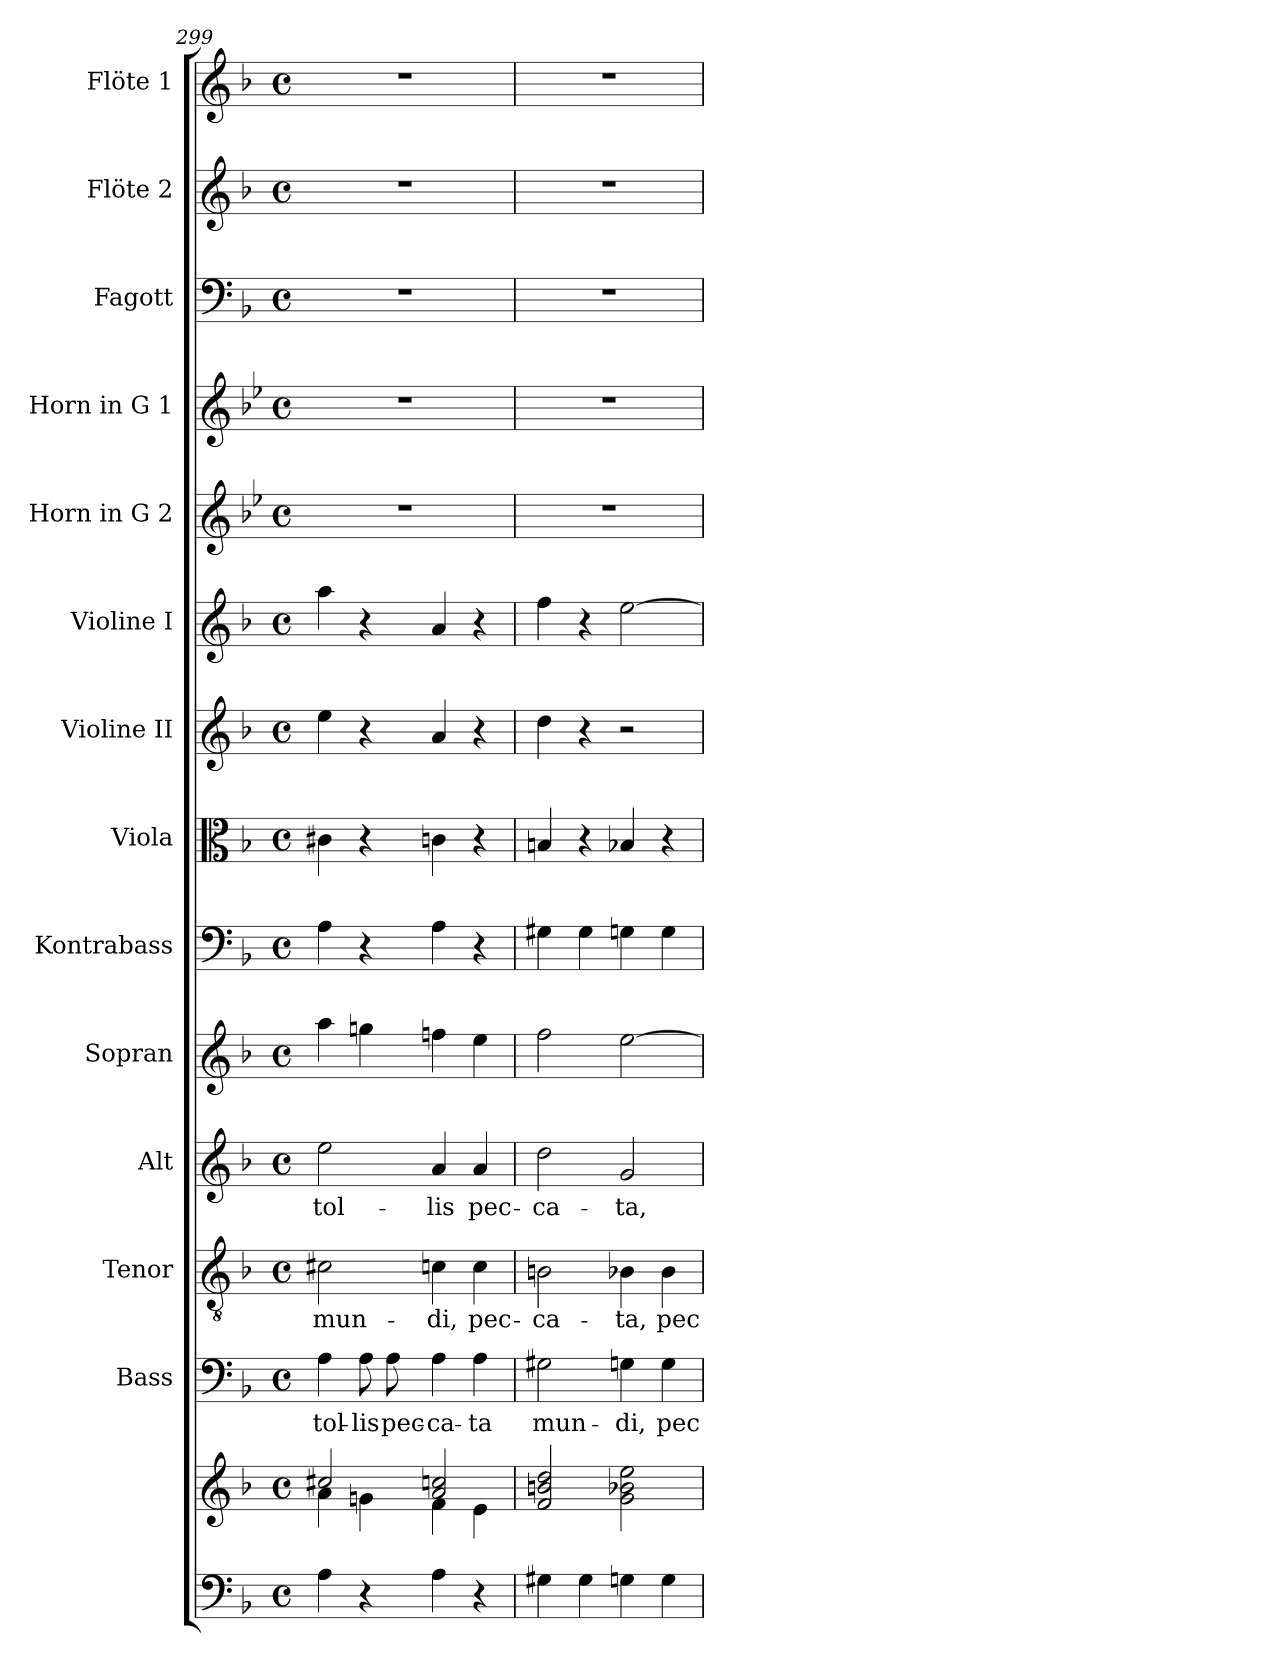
**kern	**kern	**kern	**text	**kern	**text	**kern	**text	**kern	**kern	**kern	**kern	**kern	**kern	**kern	**kern	**kern	**kern
*part14	*part14	*part13	*part13	*part12	*part12	*part11	*part11	*part10	*part9	*part8	*part7	*part6	*part5	*part4	*part3	*part2	*part1
*staff15	*staff14	*staff13	*staff13	*staff12	*staff12	*staff11	*staff11	*staff10	*staff9	*staff8	*staff7	*staff6	*staff5	*staff4	*staff3	*staff2	*staff1
*	*	*I"Bass	*	*I"Tenor	*	*I"Alt	*	*I"Sopran	*I"Kontrabass	*I"Viola	*I"Violine II	*I"Violine I	*I"Horn in G 2	*I"Horn in G 1	*I"Fagott	*I"Flöte 2	*I"Flöte 1
*	*	*I'B.	*	*I'T.	*	*I'A.	*	*I'S.	*I'Kb.	*I'Vla.	*I'Vl. II	*I'Vl. I	*	*	*I'Fg.	*I'Fl. 2	*I'Fl. 1
*clefF4	*clefG2	*clefF4	*	*clefGv2	*	*clefG2	*	*clefG2	*clefF4	*clefC3	*clefG2	*clefG2	*clefG2	*clefG2	*clefF4	*clefG2	*clefG2
*	*	*	*	*	*	*	*	*	*ITrd7c12	*	*	*	*ITrd3c5	*ITrd3c5	*	*	*
*k[b-]	*k[b-]	*k[b-]	*	*k[b-]	*	*k[b-]	*	*k[b-]	*k[b-]	*k[b-]	*k[b-]	*k[b-]	*k[b-]	*k[b-]	*k[b-]	*k[b-]	*k[b-]
*F:	*F:	*F:	*	*F:	*	*F:	*	*F:	*F:	*F:	*F:	*F:	*F:	*F:	*F:	*F:	*F:
*M4/4	*M4/4	*M4/4	*	*M4/4	*	*M4/4	*	*M4/4	*M4/4	*M4/4	*M4/4	*M4/4	*M4/4	*M4/4	*M4/4	*M4/4	*M4/4
*met(c)	*met(c)	*met(c)	*	*met(c)	*	*met(c)	*	*met(c)	*met(c)	*met(c)	*met(c)	*met(c)	*met(c)	*met(c)	*met(c)	*met(c)	*met(c)
=299	=299	=299	=299	=299	=299	=299	=299	=299	=299	=299	=299	=299	=299	=299	=299	=299	=299
*	*^	*	*	*	*	*	*	*	*	*	*	*	*	*	*	*	*
!	!	!	!	!LO:LY:b	!	!LO:LY:b	!	!LO:LY:b	!	!	!	!	!	!	!	!	!	!
4A\	2cc#X/	4a\	4A\	tol-	2c#X\	mun-	2ee\	tol-	4aa\	4AA\	4c#X\	4ee\	4aa\	1r	1r	1r	1r	1r
!	!	!	!	!LO:LY:b	!	!	!	!	!	!	!	!	!	!	!	!	!	!
4r	.	4gn\	8A\	-lis	.	.	.	.	4ggn\	4r	4r	4r	4r	.	.	.	.	.
!	!	!	!	!LO:LY:b	!	!	!	!	!	!	!	!	!	!	!	!	!	!
.	.	.	8A\	pec-	.	.	.	.	.	.	.	.	.	.	.	.	.	.
!	!	!	!	!LO:LY:b	!	!LO:LY:b	!	!LO:LY:b	!	!	!	!	!	!	!	!	!	!
4A\	2a/ 2ccn/	4f\	4A\	-ca-	4cn\	-di,	4a/	-lis	4ffn\	4AA\	4cn\	4a/	4a/	.	.	.	.	.
!	!	!	!	!LO:LY:b	!	!LO:LY:b	!	!LO:LY:b	!	!	!	!	!	!	!	!	!	!
4r	.	4e\	4A\	-ta	4c\	pec-	4a/	pec-	4ee\	4r	4r	4r	4r	.	.	.	.	.
=300	=300	=300	=300	=300	=300	=300	=300	=300	=300	=300	=300	=300	=300	=300	=300	=300	=300	=300
!	!	!	!	!LO:LY:b	!	!LO:LY:b	!	!LO:LY:b	!	!	!	!	!	!	!	!	!	!
*	*v	*v	*	*	*	*	*	*	*	*	*	*	*	*	*	*	*	*
4G#X\	2f/ 2bn/ 2dd/	2G#X\	mun-	2Bn\	-ca-	2dd\	-ca-	2ff\	4GG#X\	4Bn/	4dd\	4ff\	1r	1r	1r	1r	1r
4G#\	.	.	.	.	.	.	.	.	4GG#\	4r	4r	4r	.	.	.	.	.
!	!	!	!LO:LY:b	!	!LO:LY:b	!	!LO:LY:b	!	!	!	!	!	!	!	!	!	!
4Gn\	2g\ 2b-X\ 2ee\	4Gn\	-di,	4B-X\	-ta,	2g/	-ta,	[2ee\	4GGn\	4B-X/	2r	[2ee\	.	.	.	.	.
!	!	!	!LO:LY:b	!	!LO:LY:b	!	!	!	!	!	!	!	!	!	!	!	!
4G\	.	4G\	pec-	4B-\	pec-	.	.	.	4GG\	4r	.	.	.	.	.	.	.
=	=	=	=	=	=	=	=	=	=	=	=	=	=	=	=	=	=
*-	*-	*-	*-	*-	*-	*-	*-	*-	*-	*-	*-	*-	*-	*-	*-	*-	*-
